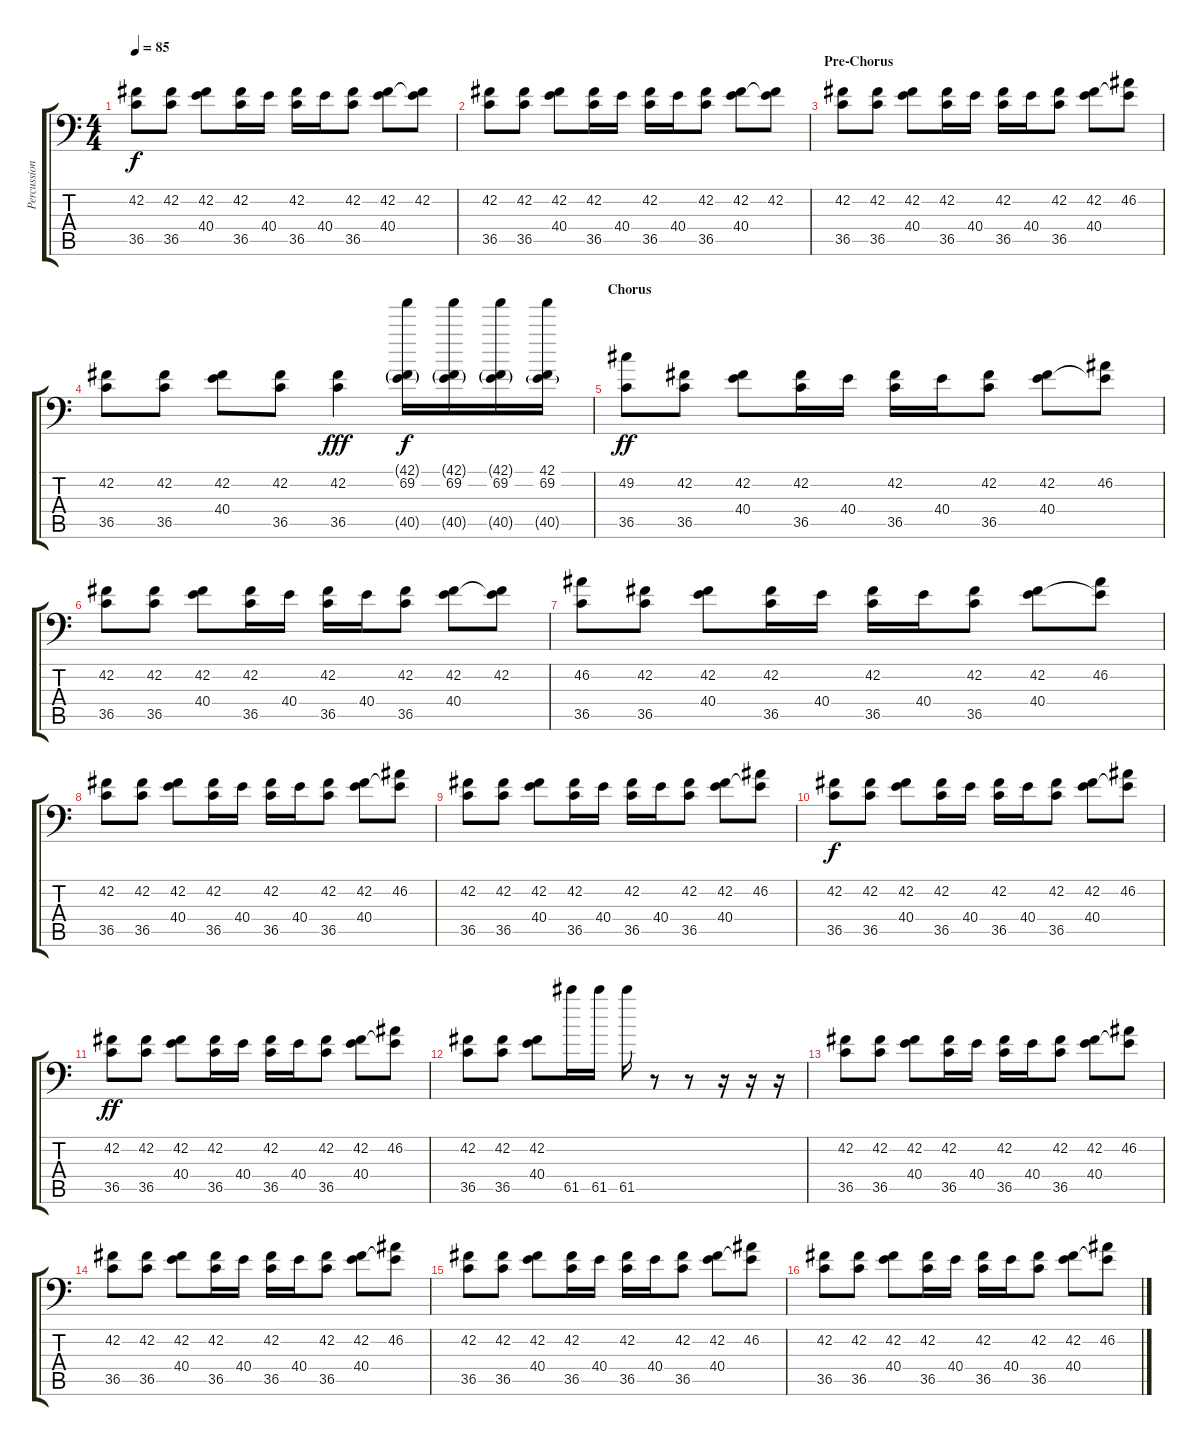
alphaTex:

\track ("Percussion" "Percussion") {instrument acousticgrandpiano}
\staff {score tabs}
\tuning (C-1 C-1 C-1 C-1 C-1 C-1) {hide}
\ts (4 4)
\tempo 85
\clef f4
\ks c
(42.2 36.5).8{dy f} (42.2 36.5).8 (42.2 40.4).8 (42.2 36.5).16 40.4.16 (42.2 36.5).16 40.4.16 (42.2 36.5).8 (42.2 40.4).8 (42.2 40.4{t}).8 |
(42.2 36.5).8 (42.2 36.5).8 (42.2 40.4).8 (42.2 36.5).16 40.4.16 (42.2 36.5).16 40.4.16 (42.2 36.5).8 (42.2 40.4).8 (42.2 40.4{t}).8 |
\section ("" "Pre-Chorus")
(42.2 36.5).8 (42.2 36.5).8 (42.2 40.4).8 (42.2 36.5).16 40.4.16 (42.2 36.5).16 40.4.16 (42.2 36.5).8 (42.2 40.4).8 (46.2 40.4{t}).8 |
(42.2 36.5).8 (42.2 36.5).8 (42.2 40.4).8 (42.2 36.5).8 (42.2 36.5).4{dy fff} (42.1{g} 69.2 40.5{g}).16{dy f} (42.1{g} 69.2 40.5{g}).16 (42.1{g} 69.2 40.5{g}).16 (42.1 69.2 40.5{g}).16 |
\section ("" "Chorus")
(49.2 36.5).8{dy ff} (42.2 36.5).8 (42.2 40.4).8 (42.2 36.5).16 40.4.16 (42.2 36.5).16 40.4.16 (42.2 36.5).8 (42.2 40.4).8 (46.2 40.4{t}).8 |
(42.2 36.5).8 (42.2 36.5).8 (42.2 40.4).8 (42.2 36.5).16 40.4.16 (42.2 36.5).16 40.4.16 (42.2 36.5).8 (42.2 40.4).8 (42.2 40.4{t}).8 |
(46.2 36.5).8 (42.2 36.5).8 (42.2 40.4).8 (42.2 36.5).16 40.4.16 (42.2 36.5).16 40.4.16 (42.2 36.5).8 (42.2 40.4).8 (46.2 40.4{t}).8 |
(42.2 36.5).8 (42.2 36.5).8 (42.2 40.4).8 (42.2 36.5).16 40.4.16 (42.2 36.5).16 40.4.16 (42.2 36.5).8 (42.2 40.4).8 (46.2 40.4{t}).8 |
(42.2 36.5).8 (42.2 36.5).8 (42.2 40.4).8 (42.2 36.5).16 40.4.16 (42.2 36.5).16 40.4.16 (42.2 36.5).8 (42.2 40.4).8 (46.2 40.4{t}).8 |
(42.2 36.5).8{dy f} (42.2 36.5).8 (42.2 40.4).8 (42.2 36.5).16 40.4.16 (42.2 36.5).16 40.4.16 (42.2 36.5).8 (42.2 40.4).8 (46.2 40.4{t}).8 |
(42.2 36.5).8{dy ff} (42.2 36.5).8 (42.2 40.4).8 (42.2 36.5).16 40.4.16 (42.2 36.5).16 40.4.16 (42.2 36.5).8 (42.2 40.4).8 (46.2 40.4{t}).8 |
(42.2 36.5).8 (42.2 36.5).8 (42.2 40.4).8 61.5.16 61.5.16 61.5.16 r.8 r.8 r.16 r.16 r.16 |
(42.2 36.5).8 (42.2 36.5).8 (42.2 40.4).8 (42.2 36.5).16 40.4.16 (42.2 36.5).16 40.4.16 (42.2 36.5).8 (42.2 40.4).8 (46.2 40.4{t}).8 |
(42.2 36.5).8 (42.2 36.5).8 (42.2 40.4).8 (42.2 36.5).16 40.4.16 (42.2 36.5).16 40.4.16 (42.2 36.5).8 (42.2 40.4).8 (46.2 40.4{t}).8 |
(42.2 36.5).8 (42.2 36.5).8 (42.2 40.4).8 (42.2 36.5).16 40.4.16 (42.2 36.5).16 40.4.16 (42.2 36.5).8 (42.2 40.4).8 (46.2 40.4{t}).8 |
(42.2 36.5).8 (42.2 36.5).8 (42.2 40.4).8 (42.2 36.5).16 40.4.16 (42.2 36.5).16 40.4.16 (42.2 36.5).8 (42.2 40.4).8 (46.2 40.4{t}).8
